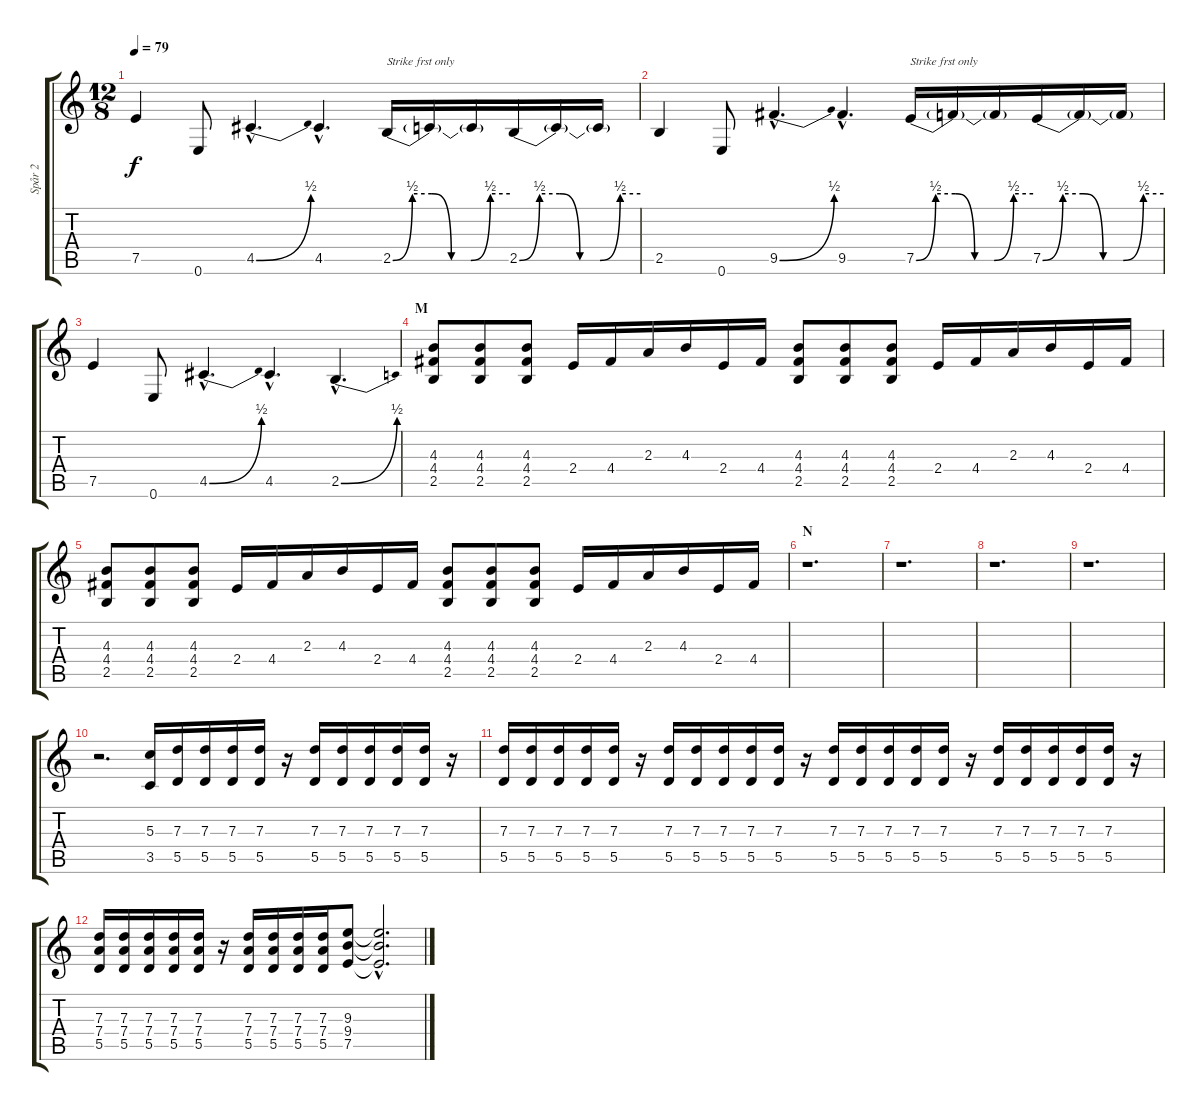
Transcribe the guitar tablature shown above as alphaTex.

\track ("Spår 2" "Spår 2") {instrument distortionguitar}
\staff {score tabs}
\tuning (E4 B3 G3 D3 A2 E2) {hide}
\ts (12 8)
\tempo 79
\clef g2
\ks c
7.5.4{dy f} 0.6.8 4.5{be (bend 0 0 60 2) hac}.4{d} 4.5{hac}.4{d} 2.5{be (custom 0 0 10 2 20 2 30 0 40 0 50 2 60 2)}.16{txt "Strike frst only"} 2.5{t}.16 2.5{t}.16 2.5{be (custom 0 0 10 2 20 2 30 0 40 0 50 2 60 2)}.16 2.5{t}.16 2.5{t}.16 |
2.5.4 0.6.8 9.5{be (bend 0 0 60 2) hac}.4{d} 9.5{hac}.4{d} 7.5{be (custom 0 0 10 2 20 2 30 0 40 0 50 2 60 2)}.16{txt "Strike frst only"} 7.5{t}.16 7.5{t}.16 7.5{be (custom 0 0 10 2 20 2 30 0 40 0 50 2 60 2)}.16 7.5{t}.16 7.5{t}.16 |
7.5.4 0.6.8 4.5{be (bend 0 0 60 2) hac}.4{d} 4.5{hac}.4{d} 2.5{be (bend 0 0 60 2) hac}.4{d} |
\section ("" "M")
(4.3 4.4 2.5).8 (4.3 4.4 2.5).8 (4.3 4.4 2.5).8 2.4.16 4.4.16 2.3.16 4.3.16 2.4.16 4.4.16 (4.3 4.4 2.5).8 (4.3 4.4 2.5).8 (4.3 4.4 2.5).8 2.4.16 4.4.16 2.3.16 4.3.16 2.4.16 4.4.16 |
(4.3 4.4 2.5).8 (4.3 4.4 2.5).8 (4.3 4.4 2.5).8 2.4.16 4.4.16 2.3.16 4.3.16 2.4.16 4.4.16 (4.3 4.4 2.5).8 (4.3 4.4 2.5).8 (4.3 4.4 2.5).8 2.4.16 4.4.16 2.3.16 4.3.16 2.4.16 4.4.16 |
\section ("" "N")
r.1{d} |
r.1{d} |
r.1{d} |
r.1{d} |
r.2{d} (5.3 3.5).16 (7.3 5.5).16 (7.3 5.5).16 (7.3 5.5).16 (7.3 5.5).16 r.16 (7.3 5.5).16 (7.3 5.5).16 (7.3 5.5).16 (7.3 5.5).16 (7.3 5.5).16 r.16 |
(7.3 5.5).16 (7.3 5.5).16 (7.3 5.5).16 (7.3 5.5).16 (7.3 5.5).16 r.16 (7.3 5.5).16 (7.3 5.5).16 (7.3 5.5).16 (7.3 5.5).16 (7.3 5.5).16 r.16 (7.3 5.5).16 (7.3 5.5).16 (7.3 5.5).16 (7.3 5.5).16 (7.3 5.5).16 r.16 (7.3 5.5).16 (7.3 5.5).16 (7.3 5.5).16 (7.3 5.5).16 (7.3 5.5).16 r.16 |
(7.3 7.4 5.5).16 (7.3 7.4 5.5).16 (7.3 7.4 5.5).16 (7.3 7.4 5.5).16 (7.3 7.4 5.5).16 r.16 (7.3 7.4 5.5).16 (7.3 7.4 5.5).16 (7.3 7.4 5.5).16 (7.3 7.4 5.5).16 (9.3 9.4 7.5).8 (9.3{hac t} 9.4{hac t} 7.5{hac t}).2{d}
